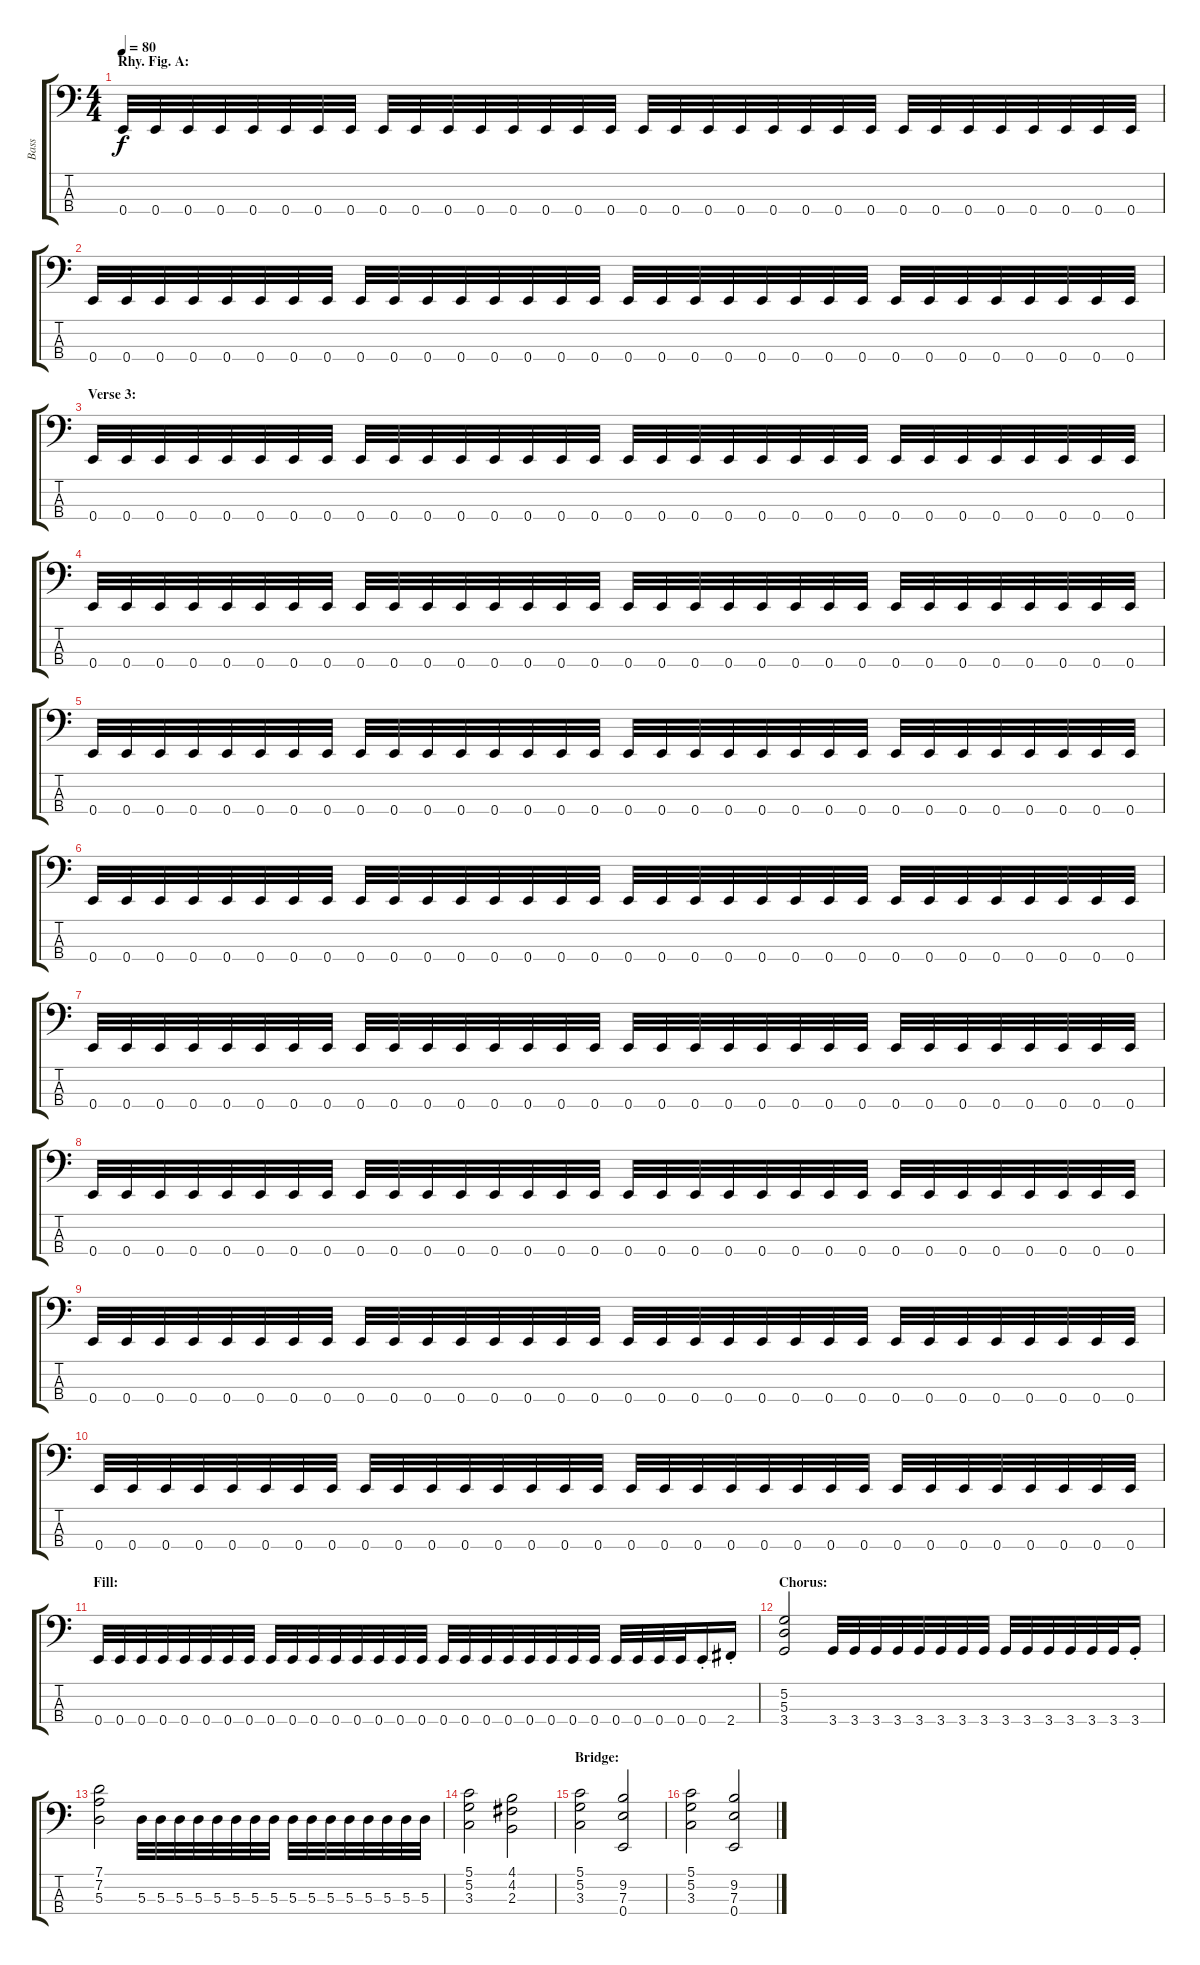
\track ("Bass" "Bass") {instrument slapbass2}
\staff {score tabs}
\tuning (G2 D2 A1 E1) {hide}
\ts (4 4)
\section ("" "Rhy. Fig. A:")
\tempo 80
\clef f4
\ks c
0.4.32{dy f} 0.4.32 0.4.32 0.4.32 0.4.32 0.4.32 0.4.32 0.4.32 0.4.32 0.4.32 0.4.32 0.4.32 0.4.32 0.4.32 0.4.32 0.4.32 0.4.32 0.4.32 0.4.32 0.4.32 0.4.32 0.4.32 0.4.32 0.4.32 0.4.32 0.4.32 0.4.32 0.4.32 0.4.32 0.4.32 0.4.32 0.4.32 |
0.4.32 0.4.32 0.4.32 0.4.32 0.4.32 0.4.32 0.4.32 0.4.32 0.4.32 0.4.32 0.4.32 0.4.32 0.4.32 0.4.32 0.4.32 0.4.32 0.4.32 0.4.32 0.4.32 0.4.32 0.4.32 0.4.32 0.4.32 0.4.32 0.4.32 0.4.32 0.4.32 0.4.32 0.4.32 0.4.32 0.4.32 0.4.32 |
\section ("" "Verse 3:")
0.4.32 0.4.32 0.4.32 0.4.32 0.4.32 0.4.32 0.4.32 0.4.32 0.4.32 0.4.32 0.4.32 0.4.32 0.4.32 0.4.32 0.4.32 0.4.32 0.4.32 0.4.32 0.4.32 0.4.32 0.4.32 0.4.32 0.4.32 0.4.32 0.4.32 0.4.32 0.4.32 0.4.32 0.4.32 0.4.32 0.4.32 0.4.32 |
0.4.32 0.4.32 0.4.32 0.4.32 0.4.32 0.4.32 0.4.32 0.4.32 0.4.32 0.4.32 0.4.32 0.4.32 0.4.32 0.4.32 0.4.32 0.4.32 0.4.32 0.4.32 0.4.32 0.4.32 0.4.32 0.4.32 0.4.32 0.4.32 0.4.32 0.4.32 0.4.32 0.4.32 0.4.32 0.4.32 0.4.32 0.4.32 |
0.4.32 0.4.32 0.4.32 0.4.32 0.4.32 0.4.32 0.4.32 0.4.32 0.4.32 0.4.32 0.4.32 0.4.32 0.4.32 0.4.32 0.4.32 0.4.32 0.4.32 0.4.32 0.4.32 0.4.32 0.4.32 0.4.32 0.4.32 0.4.32 0.4.32 0.4.32 0.4.32 0.4.32 0.4.32 0.4.32 0.4.32 0.4.32 |
0.4.32 0.4.32 0.4.32 0.4.32 0.4.32 0.4.32 0.4.32 0.4.32 0.4.32 0.4.32 0.4.32 0.4.32 0.4.32 0.4.32 0.4.32 0.4.32 0.4.32 0.4.32 0.4.32 0.4.32 0.4.32 0.4.32 0.4.32 0.4.32 0.4.32 0.4.32 0.4.32 0.4.32 0.4.32 0.4.32 0.4.32 0.4.32 |
0.4.32 0.4.32 0.4.32 0.4.32 0.4.32 0.4.32 0.4.32 0.4.32 0.4.32 0.4.32 0.4.32 0.4.32 0.4.32 0.4.32 0.4.32 0.4.32 0.4.32 0.4.32 0.4.32 0.4.32 0.4.32 0.4.32 0.4.32 0.4.32 0.4.32 0.4.32 0.4.32 0.4.32 0.4.32 0.4.32 0.4.32 0.4.32 |
0.4.32 0.4.32 0.4.32 0.4.32 0.4.32 0.4.32 0.4.32 0.4.32 0.4.32 0.4.32 0.4.32 0.4.32 0.4.32 0.4.32 0.4.32 0.4.32 0.4.32 0.4.32 0.4.32 0.4.32 0.4.32 0.4.32 0.4.32 0.4.32 0.4.32 0.4.32 0.4.32 0.4.32 0.4.32 0.4.32 0.4.32 0.4.32 |
0.4.32 0.4.32 0.4.32 0.4.32 0.4.32 0.4.32 0.4.32 0.4.32 0.4.32 0.4.32 0.4.32 0.4.32 0.4.32 0.4.32 0.4.32 0.4.32 0.4.32 0.4.32 0.4.32 0.4.32 0.4.32 0.4.32 0.4.32 0.4.32 0.4.32 0.4.32 0.4.32 0.4.32 0.4.32 0.4.32 0.4.32 0.4.32 |
0.4.32 0.4.32 0.4.32 0.4.32 0.4.32 0.4.32 0.4.32 0.4.32 0.4.32 0.4.32 0.4.32 0.4.32 0.4.32 0.4.32 0.4.32 0.4.32 0.4.32 0.4.32 0.4.32 0.4.32 0.4.32 0.4.32 0.4.32 0.4.32 0.4.32 0.4.32 0.4.32 0.4.32 0.4.32 0.4.32 0.4.32 0.4.32 |
\section ("" "Fill:")
0.4.32 0.4.32 0.4.32 0.4.32 0.4.32 0.4.32 0.4.32 0.4.32 0.4.32 0.4.32 0.4.32 0.4.32 0.4.32 0.4.32 0.4.32 0.4.32 0.4.32 0.4.32 0.4.32 0.4.32 0.4.32 0.4.32 0.4.32 0.4.32 0.4.32 0.4.32 0.4.32 0.4.32 0.4{st}.16 2.4{st}.16 |
\section ("" "Chorus:")
(5.2 5.3 3.4).2 3.4.32 3.4.32 3.4.32 3.4.32 3.4.32 3.4.32 3.4.32 3.4.32 3.4.32 3.4.32 3.4.32 3.4.32 3.4.32 3.4.32 3.4{st}.16 |
(7.1 7.2 5.3).2 5.3.32 5.3.32 5.3.32 5.3.32 5.3.32 5.3.32 5.3.32 5.3.32 5.3.32 5.3.32 5.3.32 5.3.32 5.3.32 5.3.32 5.3.32 5.3.32 |
(5.1 5.2 3.3).2 (4.1 4.2 2.3).2 |
\section ("" "Bridge:")
(5.1 5.2 3.3).2 (9.2 7.3 0.4).2 |
(5.1 5.2 3.3).2 (9.2 7.3 0.4).2
